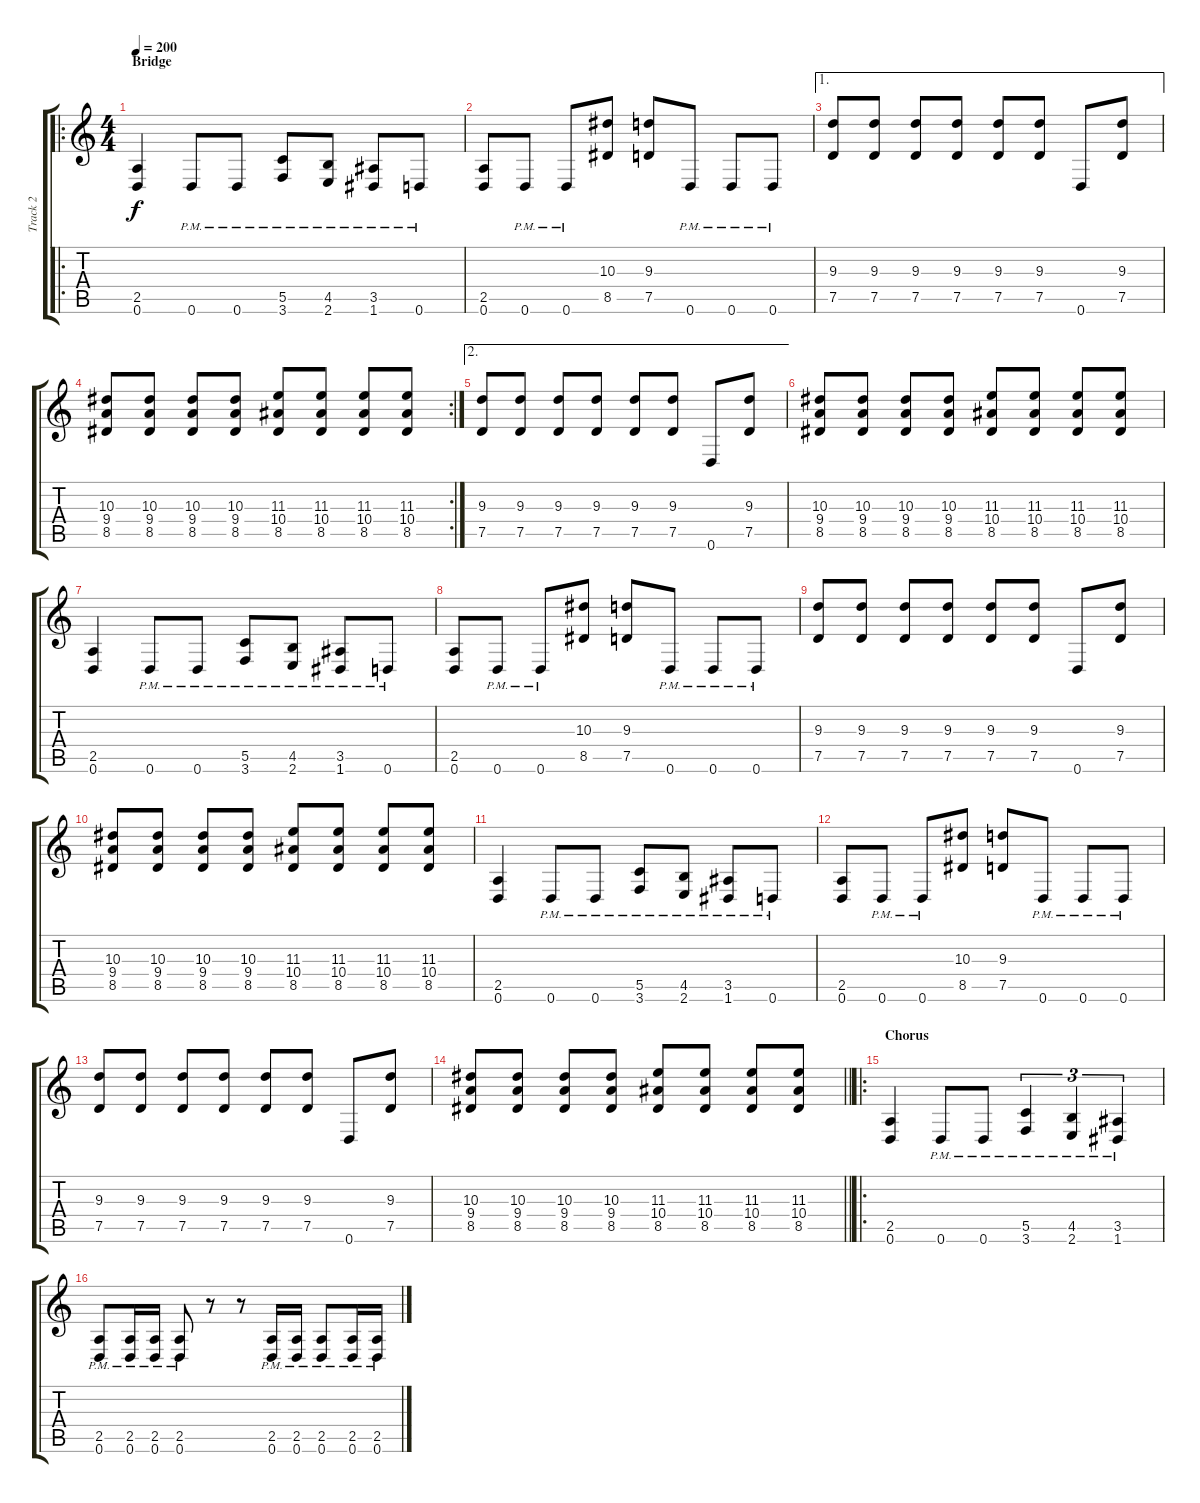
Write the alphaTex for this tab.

\track ("Track 2" "Track 2") {instrument distortionguitar}
\staff {score tabs}
\tuning (D4 A3 F3 C3 G2 D2) {hide}
\ro
\ts (4 4)
\section ("" "Bridge")
\tempo 200
\clef g2
\ks c
(2.5 0.6).4{dy f} 0.6{pm}.8 0.6{pm}.8 (5.5{pm} 3.6{pm}).8 (4.5{pm} 2.6{pm}).8 (3.5{pm} 1.6{pm}).8 0.6{pm}.8 |
(2.5 0.6).8 0.6{pm}.8 0.6{pm}.8 (10.3 8.5).8 (9.3 7.5).8 0.6{pm}.8 0.6{pm}.8 0.6{pm}.8 |
\ae 1
(9.3 7.5).8 (9.3 7.5).8 (9.3 7.5).8 (9.3 7.5).8 (9.3 7.5).8 (9.3 7.5).8 0.6.8 (9.3 7.5).8 |
\rc 2
(10.3 9.4 8.5).8 (10.3 9.4 8.5).8 (10.3 9.4 8.5).8 (10.3 9.4 8.5).8 (11.3 10.4 8.5).8 (11.3 10.4 8.5).8 (11.3 10.4 8.5).8 (11.3 10.4 8.5).8 |
\ae 2
(9.3 7.5).8 (9.3 7.5).8 (9.3 7.5).8 (9.3 7.5).8 (9.3 7.5).8 (9.3 7.5).8 0.6.8 (9.3 7.5).8 |
(10.3 9.4 8.5).8 (10.3 9.4 8.5).8 (10.3 9.4 8.5).8 (10.3 9.4 8.5).8 (11.3 10.4 8.5).8 (11.3 10.4 8.5).8 (11.3 10.4 8.5).8 (11.3 10.4 8.5).8 |
(2.5 0.6).4 0.6{pm}.8 0.6{pm}.8 (5.5{pm} 3.6{pm}).8 (4.5{pm} 2.6{pm}).8 (3.5{pm} 1.6{pm}).8 0.6{pm}.8 |
(2.5 0.6).8 0.6{pm}.8 0.6{pm}.8 (10.3 8.5).8 (9.3 7.5).8 0.6{pm}.8 0.6{pm}.8 0.6{pm}.8 |
(9.3 7.5).8 (9.3 7.5).8 (9.3 7.5).8 (9.3 7.5).8 (9.3 7.5).8 (9.3 7.5).8 0.6.8 (9.3 7.5).8 |
(10.3 9.4 8.5).8 (10.3 9.4 8.5).8 (10.3 9.4 8.5).8 (10.3 9.4 8.5).8 (11.3 10.4 8.5).8 (11.3 10.4 8.5).8 (11.3 10.4 8.5).8 (11.3 10.4 8.5).8 |
(2.5 0.6).4 0.6{pm}.8 0.6{pm}.8 (5.5{pm} 3.6{pm}).8 (4.5{pm} 2.6{pm}).8 (3.5{pm} 1.6{pm}).8 0.6{pm}.8 |
(2.5 0.6).8 0.6{pm}.8 0.6{pm}.8 (10.3 8.5).8 (9.3 7.5).8 0.6{pm}.8 0.6{pm}.8 0.6{pm}.8 |
(9.3 7.5).8 (9.3 7.5).8 (9.3 7.5).8 (9.3 7.5).8 (9.3 7.5).8 (9.3 7.5).8 0.6.8 (9.3 7.5).8 |
\barLineRight lightlight
(10.3 9.4 8.5).8 (10.3 9.4 8.5).8 (10.3 9.4 8.5).8 (10.3 9.4 8.5).8 (11.3 10.4 8.5).8 (11.3 10.4 8.5).8 (11.3 10.4 8.5).8 (11.3 10.4 8.5).8 |
\ro
\section ("" "Chorus")
(2.5 0.6).4 0.6{pm}.8 0.6{pm}.8 (5.5{pm} 3.6{pm}).4{tu (3 2)} (4.5{pm} 2.6{pm}).4{tu (3 2)} (3.5{pm} 1.6{pm}).4{tu (3 2)} |
(2.5{pm} 0.6{pm}).8 (2.5{pm} 0.6{pm}).16 (2.5{pm} 0.6{pm}).16 (2.5{pm} 0.6{pm}).8 r.8 r.8 (2.5{pm} 0.6{pm}).16 (2.5{pm} 0.6{pm}).16 (2.5{pm} 0.6{pm}).8 (2.5{pm} 0.6{pm}).16 (2.5{pm} 0.6{pm}).16
